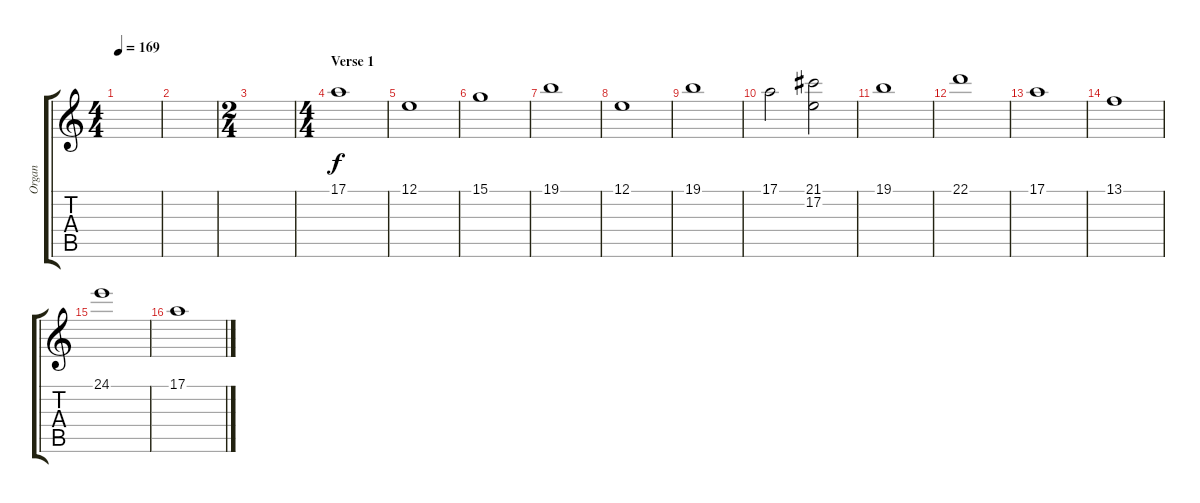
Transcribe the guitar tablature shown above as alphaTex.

\track ("Organ" "Organ") {instrument churchorgan}
\staff {score tabs}
\tuning (E4 B3 G3 D3 A2 E2) {hide}
\ts (4 4)
\tempo 169
\clef g2
\ks c
|
|
\ts (2 4)
|
\ts (4 4)
\section ("" "Verse 1")
17.1.1 |
12.1.1 |
15.1.1 |
19.1.1 |
12.1.1 |
19.1.1 |
17.1.2 (21.1 17.2).2 |
19.1.1 |
22.1.1 |
17.1.1 |
13.1.1 |
24.1.1 |
17.1.1
